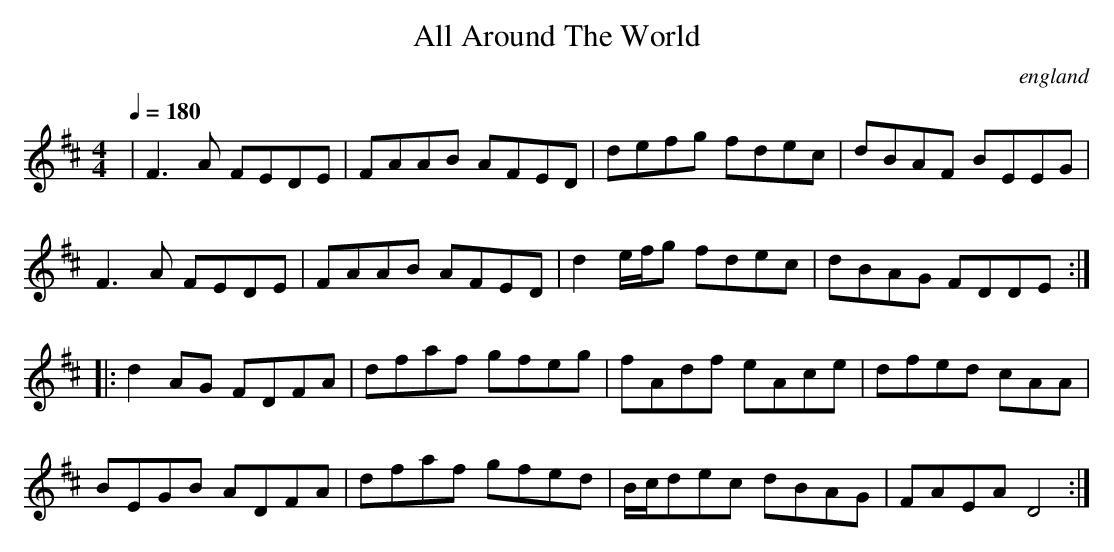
X:1
T:All Around The World
O:england
M:4/4
L:1/8
Q:1/4=180
K:D
|F3A FEDE|FAAB AFED|defg fdec|dBAF BEEG|
F3A FEDE|FAAB AFED|d2e/2f/2g fdec|dBAG FDDE:|:
d2AG FDFA|dfaf gfeg|fAdf eAce|dfed cAA|
BEGB ADFA|dfaf gfed|B/2c/2dec dBAG|FAEA D4:|
